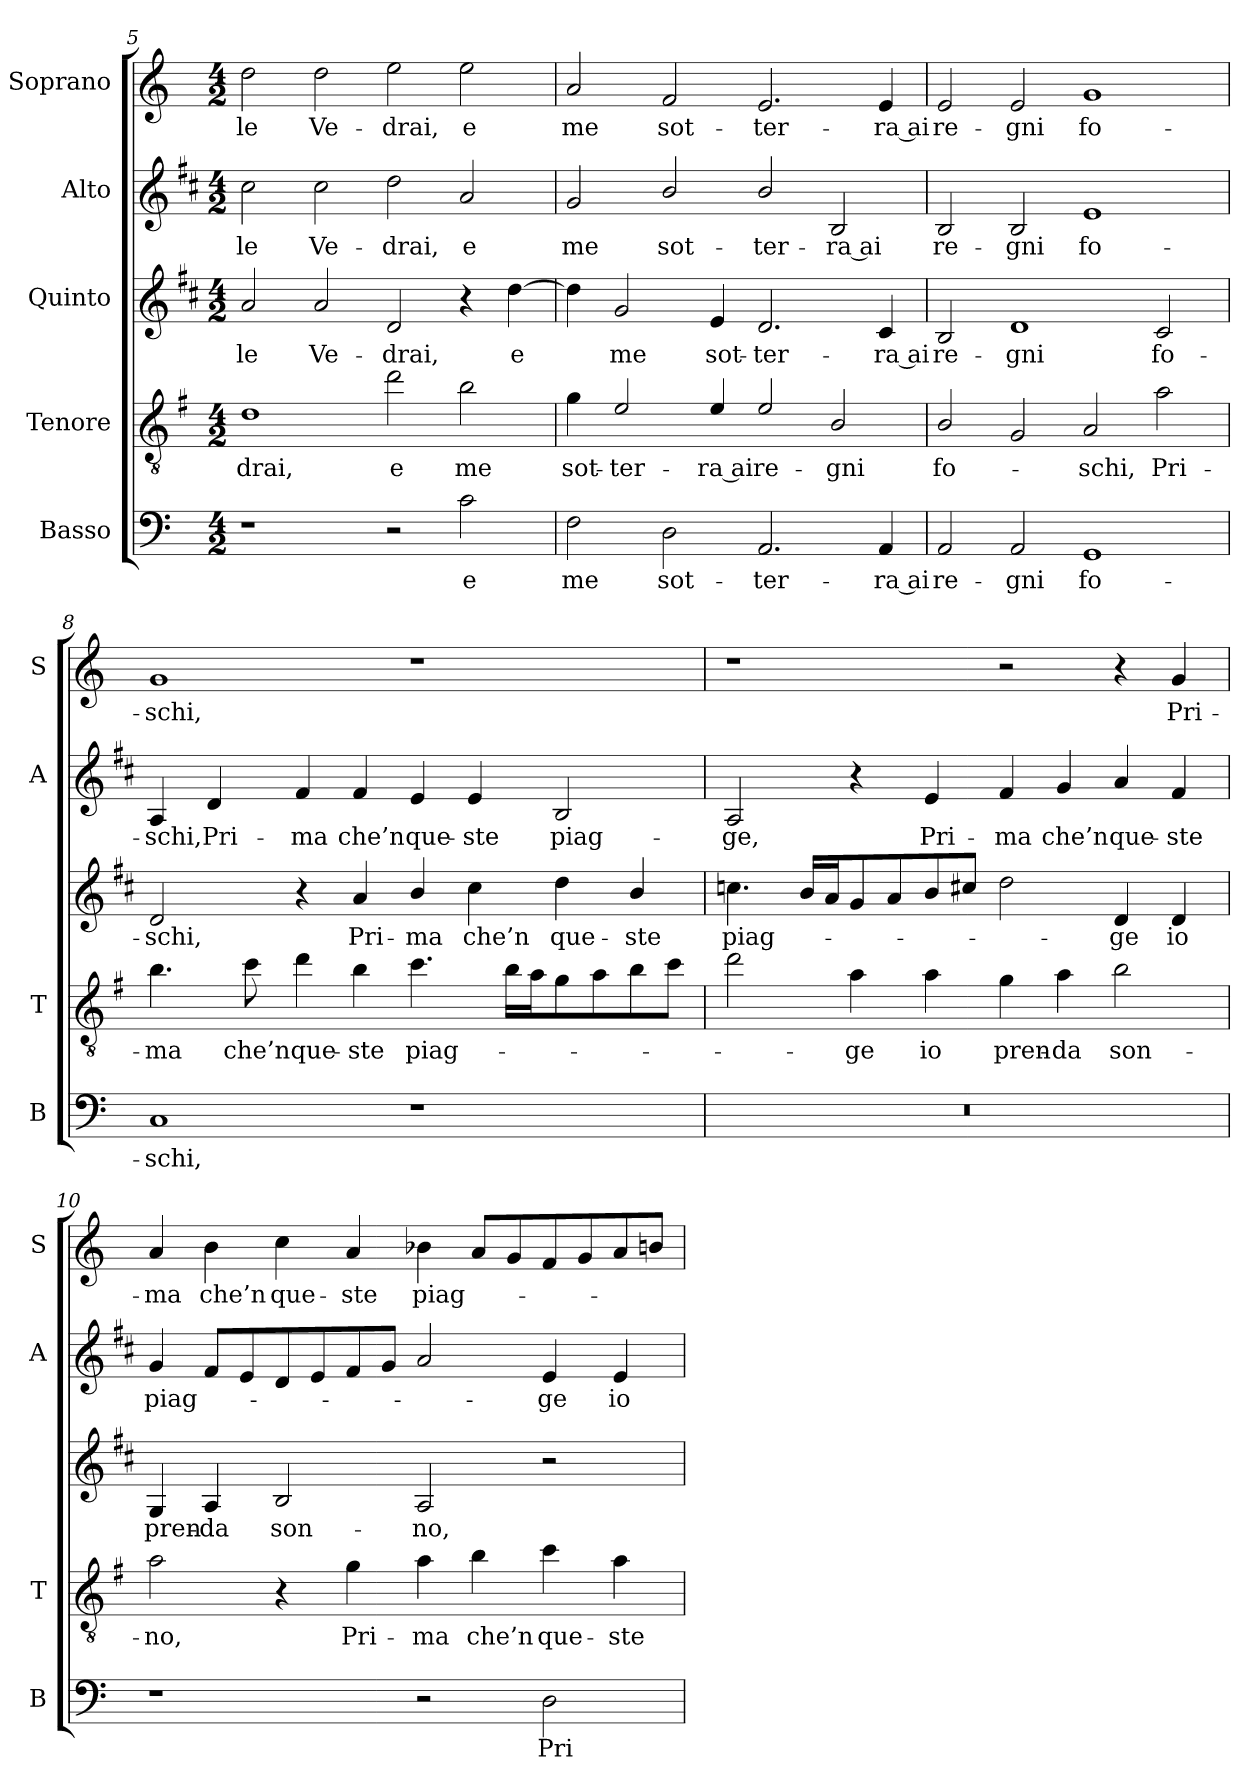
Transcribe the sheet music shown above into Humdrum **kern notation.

**kern	**text	**kern	**text	**kern	**text	**kern	**text	**kern	**text
*part5	*part5	*part4	*part4	*part3	*part3	*part2	*part2	*part1	*part1
*staff5	*staff5	*staff4	*staff4	*staff3	*staff3	*staff2	*staff2	*staff1	*staff1
*I"Basso	*	*I"Tenore	*	*I"Quinto	*	*I"Alto	*	*I"Soprano	*
*I'B	*	*I'T	*	*	*	*I'A	*	*I'S	*
*clefF4	*	*clefGv2	*	*clefG2	*	*clefG2	*	*clefG2	*
*	*	*ITrd4c7	*	*ITrd1c2	*	*ITrd1c2	*	*	*
*k[]	*	*k[]	*	*k[]	*	*k[]	*	*k[]	*
*C:	*	*C:	*	*C:	*	*C:	*	*C:	*
*M4/2	*	*M4/2	*	*M4/2	*	*M4/2	*	*M4/2	*
=5	=5	=5	=5	=5	=5	=5	=5	=5	=5
!	!	!	!LO:LY:b	!	!LO:LY:b	!	!LO:LY:b	!	!LO:LY:b
1r	.	1G	-drai,	2g/	-le	2b\	-le	2dd\	-le
!	!	!	!	!	!LO:LY:b	!	!LO:LY:b	!	!LO:LY:b
.	.	.	.	2g/	Ve-	2b\	Ve-	2dd\	Ve-
!	!	!	!LO:LY:b	!	!LO:LY:b	!	!LO:LY:b	!	!LO:LY:b
2r	.	2g\	e	2c/	-drai,	2cc\	-drai,	2ee\	-drai,
!	!LO:LY:b	!	!LO:LY:b	!	!	!	!LO:LY:b	!	!LO:LY:b
2c\	e	2e\	me	4r	.	2g/	e	2ee\	e
!	!	!	!	!	!LO:LY:b	!	!	!	!
.	.	.	.	[4cc\	e	.	.	.	.
=6	=6	=6	=6	=6	=6	=6	=6	=6	=6
!	!LO:LY:b	!	!LO:LY:b	!	!	!	!LO:LY:b	!	!LO:LY:b
2F\	me	4c\	sot-	4cc\]	.	2f/	me	2a/	me
!	!	!	!LO:LY:b	!	!LO:LY:b	!	!	!	!
.	.	2A/	-ter-	2f/	me	.	.	.	.
!	!LO:LY:b	!	!	!	!	!	!LO:LY:b	!	!LO:LY:b
2D\	sot-	.	.	.	.	2a/	sot-	2f/	sot-
!	!	!	!LO:LY:b	!	!LO:LY:b	!	!	!	!
.	.	4A/	-ra ai	4d/	sot-	.	.	.	.
!	!LO:LY:b	!	!LO:LY:b	!	!LO:LY:b	!	!LO:LY:b	!	!LO:LY:b
2.AA/	-ter-	2A/	re-	2.c/	-ter-	2a/	-ter-	2.e/	-ter-
!	!	!	!LO:LY:b	!	!	!	!LO:LY:b	!	!
.	.	2E/	-gni	.	.	2A/	-ra ai	.	.
!	!LO:LY:b	!	!	!	!LO:LY:b	!	!	!	!LO:LY:b
4AA/	-ra ai	.	.	4B/	-ra ai	.	.	4e/	-ra ai
=7	=7	=7	=7	=7	=7	=7	=7	=7	=7
!	!LO:LY:b	!	!LO:LY:b	!	!LO:LY:b	!	!LO:LY:b	!	!LO:LY:b
2AA/	re-	2E/	fo-	2A/	re-	2A/	re-	2e/	re-
!	!LO:LY:b	!	!	!	!LO:LY:b	!	!LO:LY:b	!	!LO:LY:b
2AA/	-gni	2C/	.	1c	-gni	2A/	-gni	2e/	-gni
!	!LO:LY:b	!	!LO:LY:b	!	!	!	!LO:LY:b	!	!LO:LY:b
1GG	fo-	2D/	-schi,	.	.	1d	fo-	1g	fo-
!	!	!	!LO:LY:b	!	!LO:LY:b	!	!	!	!
.	.	2d\	Pri-	2B/	fo-	.	.	.	.
!!LO:LB:g=z
=8	=8	=8	=8	=8	=8	=8	=8	=8	=8
!	!LO:LY:b	!	!LO:LY:b	!	!LO:LY:b	!	!LO:LY:b	!	!LO:LY:b
1C	-schi,	4.e\	-ma	2c/	-schi,	4G/	-schi,	1g	-schi,
!	!	!	!	!	!	!	!LO:LY:b	!	!
.	.	.	.	.	.	4c/	Pri-	.	.
!	!	!	!LO:LY:b	!	!	!	!	!	!
.	.	8f\	che’n	.	.	.	.	.	.
!	!	!	!LO:LY:b	!	!	!	!LO:LY:b	!	!
.	.	4g\	que-	4r	.	4e/	-ma	.	.
!	!	!	!LO:LY:b	!	!LO:LY:b	!	!LO:LY:b	!	!
.	.	4e\	-ste	4g/	Pri-	4e/	che’n	.	.
!	!	!	!LO:LY:b	!	!LO:LY:b	!	!LO:LY:b	!	!
1r	.	4.f\	piag-	4a/	-ma	4d/	que-	1r	.
!	!	!	!	!	!LO:LY:b	!	!LO:LY:b	!	!
.	.	.	.	4b\	che’n	4d/	-ste	.	.
.	.	16e\LL	.	.	.	.	.	.	.
.	.	16d\J	.	.	.	.	.	.	.
!	!	!	!	!	!LO:LY:b	!	!LO:LY:b	!	!
.	.	8c\	.	4cc\	que-	2A/	piag-	.	.
.	.	8d\	.	.	.	.	.	.	.
!	!	!	!	!	!LO:LY:b	!	!	!	!
.	.	8e\	.	4a/	-ste	.	.	.	.
.	.	8f\J	.	.	.	.	.	.	.
=9	=9	=9	=9	=9	=9	=9	=9	=9	=9
!	!	!	!	!	!LO:LY:b	!	!LO:LY:b	!	!
0r	.	2g\	.	4.b-X\	piag-	2G/	-ge,	1r	.
.	.	.	.	16a/LL	.	.	.	.	.
.	.	.	.	16g/J	.	.	.	.	.
!	!	!	!LO:LY:b	!	!	!	!	!	!
.	.	4d\	-ge	8f/	.	4r	.	.	.
.	.	.	.	8g/	.	.	.	.	.
!	!	!	!LO:LY:b	!	!	!	!LO:LY:b	!	!
.	.	4d\	io	8a/	.	4d/	Pri-	.	.
.	.	.	.	8bn/J	.	.	.	.	.
!	!	!	!LO:LY:b	!	!	!	!LO:LY:b	!	!
.	.	4c\	pren-	2cc\	.	4e/	-ma	2r	.
!	!	!	!LO:LY:b	!	!	!	!LO:LY:b	!	!
.	.	4d\	-da	.	.	4f/	che’n	.	.
!	!	!	!LO:LY:b	!	!LO:LY:b	!	!LO:LY:b	!	!
.	.	2e\	son-	4c/	-ge	4g/	que-	4r	.
!	!	!	!	!	!LO:LY:b	!	!LO:LY:b	!	!LO:LY:b
.	.	.	.	4c/	io	4e/	-ste	4g/	Pri-
=10	=10	=10	=10	=10	=10	=10	=10	=10	=10
!	!	!	!LO:LY:b	!	!LO:LY:b	!	!LO:LY:b	!	!LO:LY:b
1r	.	2d\	-no,	4F/	pren-	4f/	piag-	4a/	-ma
!	!	!	!	!	!LO:LY:b	!	!	!	!LO:LY:b
.	.	.	.	4G/	-da	8e/L	.	4b\	che’n
.	.	.	.	.	.	8d/	.	.	.
!	!	!	!	!	!LO:LY:b	!	!	!	!LO:LY:b
.	.	4r	.	2A/	son-	8c/	.	4cc\	que-
.	.	.	.	.	.	8d/	.	.	.
!	!	!	!LO:LY:b	!	!	!	!	!	!LO:LY:b
.	.	4c\	Pri-	.	.	8e/	.	4a/	-ste
.	.	.	.	.	.	8f/J	.	.	.
!	!	!	!LO:LY:b	!	!LO:LY:b	!	!	!	!LO:LY:b
2r	.	4d\	-ma	2G/	-no,	2g/	.	4b-X\	piag-
!	!	!	!LO:LY:b	!	!	!	!	!	!
.	.	4e\	che’n	.	.	.	.	8a/L	.
.	.	.	.	.	.	.	.	8g/	.
!	!LO:LY:b	!	!LO:LY:b	!	!	!	!LO:LY:b	!	!
2D\	Pri-	4f\	que-	2r	.	4d/	-ge	8f/	.
.	.	.	.	.	.	.	.	8g/	.
!	!	!	!LO:LY:b	!	!	!	!LO:LY:b	!	!
.	.	4d\	-ste	.	.	4d/	io	8a/	.
.	.	.	.	.	.	.	.	8bn/J	.
=	=	=	=	=	=	=	=	=	=
*-	*-	*-	*-	*-	*-	*-	*-	*-	*-
